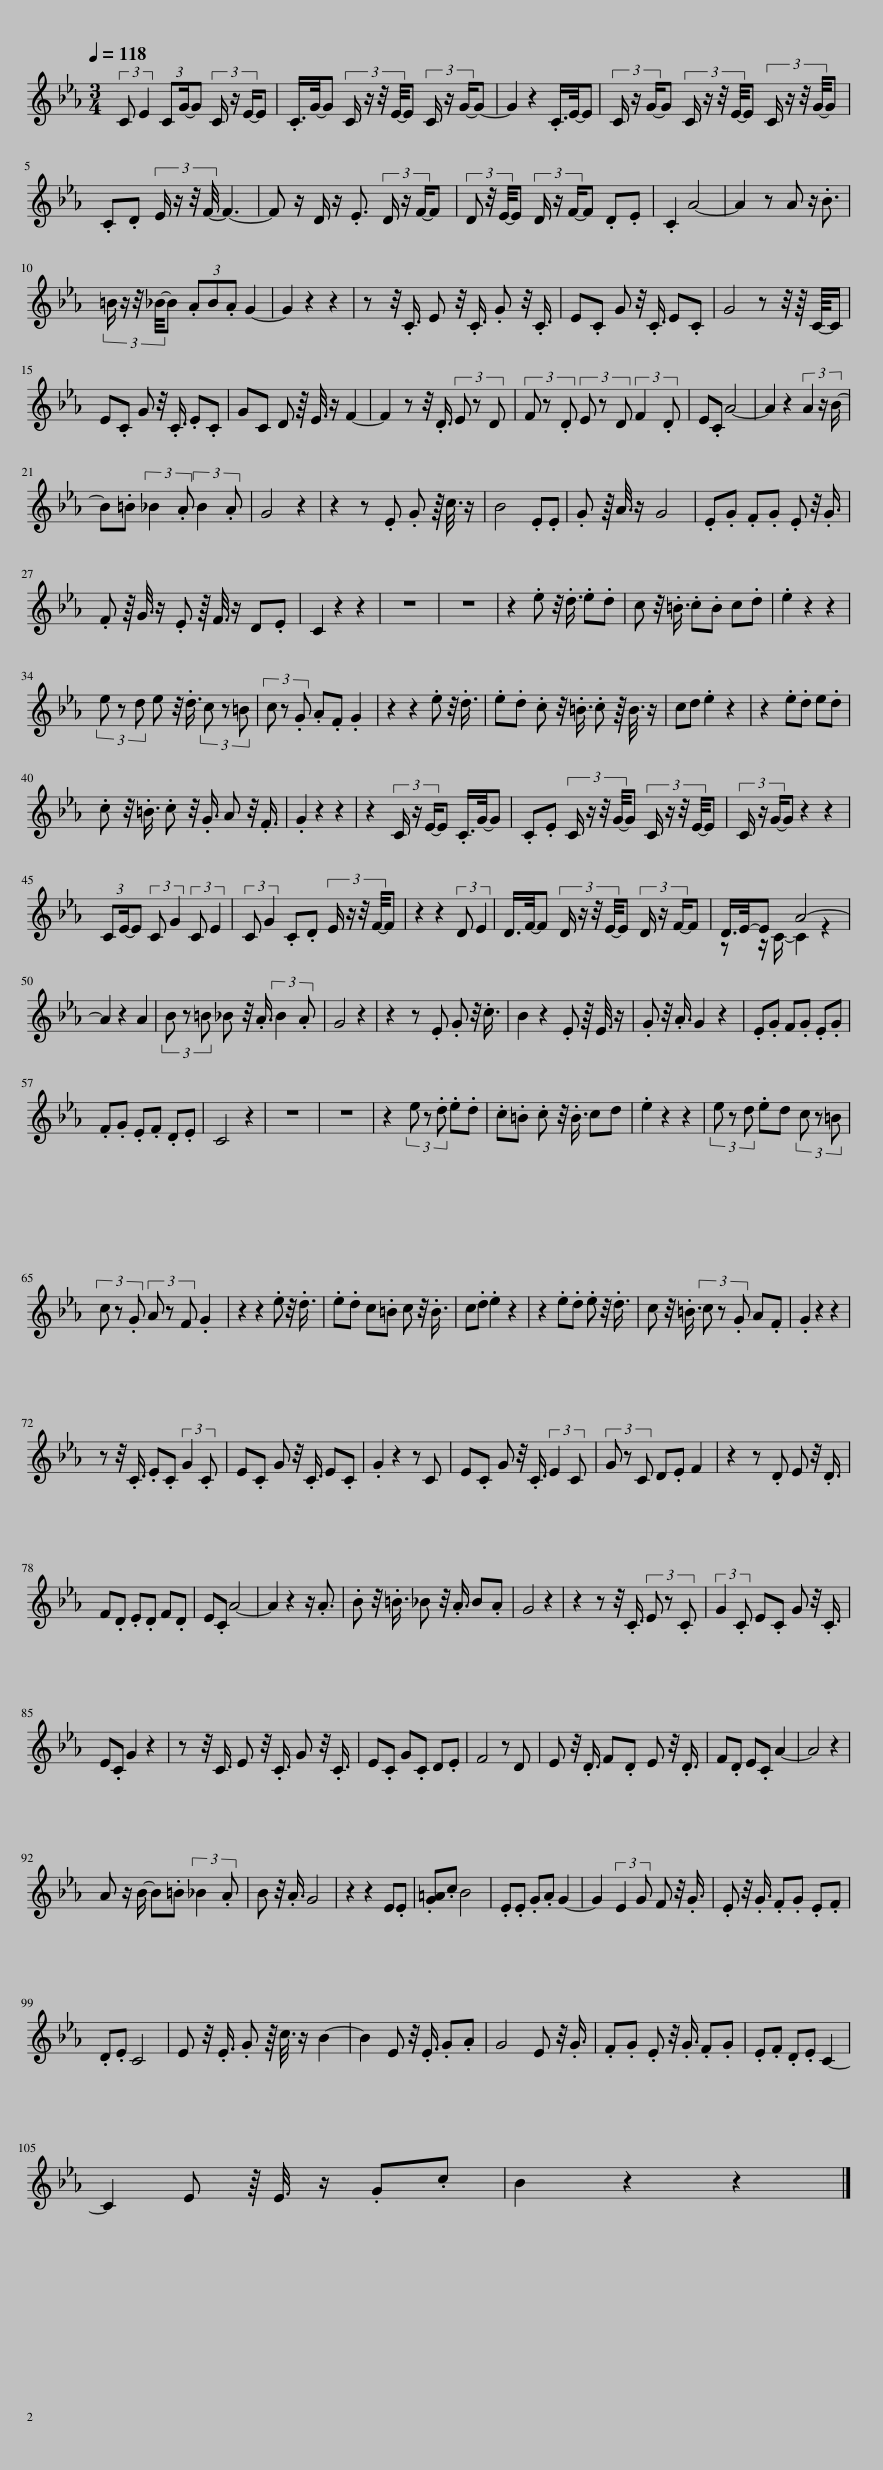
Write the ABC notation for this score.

X:1
%%score ( 1 2 )
L:1/8
Q:1/4=118
M:3/4
I:linebreak $
K:Eb
V:1 treble
V:2 treble
V:1
 (3:2:2C E2 (3:2:2CG/-G (3C/ z/ E/-E | .C/>G/-G (3:2:4C/ z/ z/4 E/4-E (3C/ z/ G/-G- | G2 z2 .C/>E/-E | (3C/ z/ G/-G (3:2:4C/ z/ z/4 E/4-E (3:2:4C/ z/ z/4 G/4-G |$ .C.D (3:2:4E/ z/ z/4 F/4- F3- | %5
 F z/ D/ z/ .E3/2 (3D/ z/ F/-F | (3D z/4 E/4-E (3D/ z/ F/-F .D.E | .C2 A4- | A2 z A z/ .B3/2 |$ (3:2:4=B/ z/ z/4 _B/4-B (3.AB.A G2- | %10
 G2 z2 z2 | z z/4 .C3/4 E z/4 .C3/4 .G z/4 .C3/4 | E.C G z/4 .C3/4 E.C | G4 z z/4 z/8 C/8-C/ |$ E.C G z/4 .C3/4 .E.C | %15
 GC D z/8 E3/8 z/ F2- | F2 z z/4 .D3/4 (3E z D | (3F z .D (3E z D (3:2:2F2 .D | E.C A4- | A2 z2 (3A2 z/ B/- |$ %20
 B.=B (3:2:2_B2 .A (3:2:2B2 .A | G4 z2 | z2 z .E .G z/8 c3/8 z/ | B4 .E.E | .G z/8 A3/8 z/ G4 | %25
 .E.G .F.G .E z/4 .G3/4 |$ .F z/8 G3/8 z/ .E z/8 F3/8 z/ D.E | C2 z2 z2 | z6 | z6 | %30
 z2 .e z/4 .d3/4 .e.d | c z/4 .=B3/4 .c.B c.d | .e2 z2 z2 |$ (3e z d e z/4 .d3/4 (3c z =B | (3c z .G .A.F .G2 | %35
 z2 z2 .e z/4 .d3/4 | .e.d .c z/4 .=B3/4 .c z/8 B3/8 z/ | cd .e2 z2 | z2 .e.d e.d |$ .c z/4 .=B3/4 .c z/4 .G3/4 A z/4 .F3/4 | %40
 .G2 z2 z2 | z2 (3C/ z/ E/-E .C/>G/-G | .C.E (3:2:4C/ z/ z/4 G/4-G (3:2:4C/ z/ z/4 E/4-E | (3C/ z/ G/-G z2 z2 |$ (3:2:2CE/-E (3:2:2C G2 (3:2:2C E2 | %45
 (3:2:2C G2 .C.D (3:2:4E/ z/ z/4 F/4-F | z2 z2 (3:2:2D E2 | D/>F/-F (3:2:4D/ z/ z/4 E/4-E (3D/ z/ F/-F | D/>E/-E A4- |$ A2 z2 A2 | %50
 (3B z =B _B z/4 .A3/4 (3:2:2B2 .A | G4 z2 | z2 z .E .G z/4 .c3/4 | B2 z2 .E z/8 E3/8 z/ | .G z/4 .A3/4 G2 z2 | %55
 .E.G F.G .E.G |$ .F.G .E.F .D.E | C4 z2 | z6 | z6 | %60
 z2 (3e z .d .e.d | .c.=B .c z/4 .B3/4 cd | .e2 z2 z2 | (3e z d .ed (3c z =B |$ (3c z .G (3A z F .G2 | %65
 z2 z2 .e z/4 .d3/4 | .e.d c.=B c z/4 .B3/4 | c.d .e2 z2 | z2 .e.d .e z/4 .d3/4 | c z/4 .=B3/4 (3c z .G A.F | %70
 .G2 z2 z2 |$ z z/4 .C3/4 .E.C (3:2:2G2 .C | E.C G z/4 .C3/4 E.C | .G2 z2 z C | E.C G z/4 .C3/4 (3:2:2E2 C | %75
 (3G z C D.E F2 | z2 z .D E z/4 .D3/4 |$ F.D .E.D F.D | E.C A4- | A2 z2 z/ .A3/2 | %80
 .B z/4 .=B3/4 _B z/4 .A3/4 B.A | G4 z2 | z2 z z/4 .C3/4 (3E z .C | (3:2:2G2 .C E.C G z/4 .C3/4 |$ E.C G2 z2 | %85
 z z/4 C3/4 E z/4 .C3/4 G z/4 .C3/4 | E.C G.C D.E | F4 z D | E z/4 .D3/4 F.D E z/4 .D3/4 | F.D E.C A2- | %90
 A4 z2 |$ A z/ B/- B.=B (3:2:2_B2 .A | B z/4 .A3/4 G4 | z2 z2 E.E | .[G=A].c B4 | %95
 .E.E .G.A G2- | G2 (3:2:2E2 G F z/4 .G3/4 | .E z/4 .G3/4 .F.G .E.F |$ .D.E C4 | E z/4 .E3/4 .G z/8 c3/8 z/ B2- | %100
 B2 E z/4 .E3/4 .G.A | G4 E z/4 .G3/4 | .F.G .E z/4 .G3/4 .F.G | .E.F .D.E C2- |$ C2 E z/8 E3/8 z/ .G.c | %105
 B2 z2 z2 |] %106
V:2
 x6 | x6 | x6 | x6 |$ x6 | %5
 x6 | x6 | x6 | x6 |$ x6 | %10
 x6 | x6 | x6 | x6 |$ x6 | %15
 x6 | x6 | x6 | x6 | x6 |$ %20
 x6 | x6 | x6 | x6 | x6 | %25
 x6 |$ x6 | x6 | x6 | x6 | %30
 x6 | x6 | x6 |$ x6 | x6 | %35
 x6 | x6 | x6 | x6 |$ x6 | %40
 x6 | x6 | x6 | x6 |$ x6 | %45
 x6 | x6 | x6 | z z/ C/- C2 z2 |$ x6 | %50
 x6 | x6 | x6 | x6 | x6 | %55
 x6 |$ x6 | x6 | x6 | x6 | %60
 x6 | x6 | x6 | x6 |$ x6 | %65
 x6 | x6 | x6 | x6 | x6 | %70
 x6 |$ x6 | x6 | x6 | x6 | %75
 x6 | x6 |$ x6 | x6 | x6 | %80
 x6 | x6 | x6 | x6 |$ x6 | %85
 x6 | x6 | x6 | x6 | x6 | %90
 x6 |$ x6 | x6 | x6 | x6 | %95
 x6 | x6 | x6 |$ x6 | x6 | %100
 x6 | x6 | x6 | x6 |$ x6 | %105
 x6 |] %106
